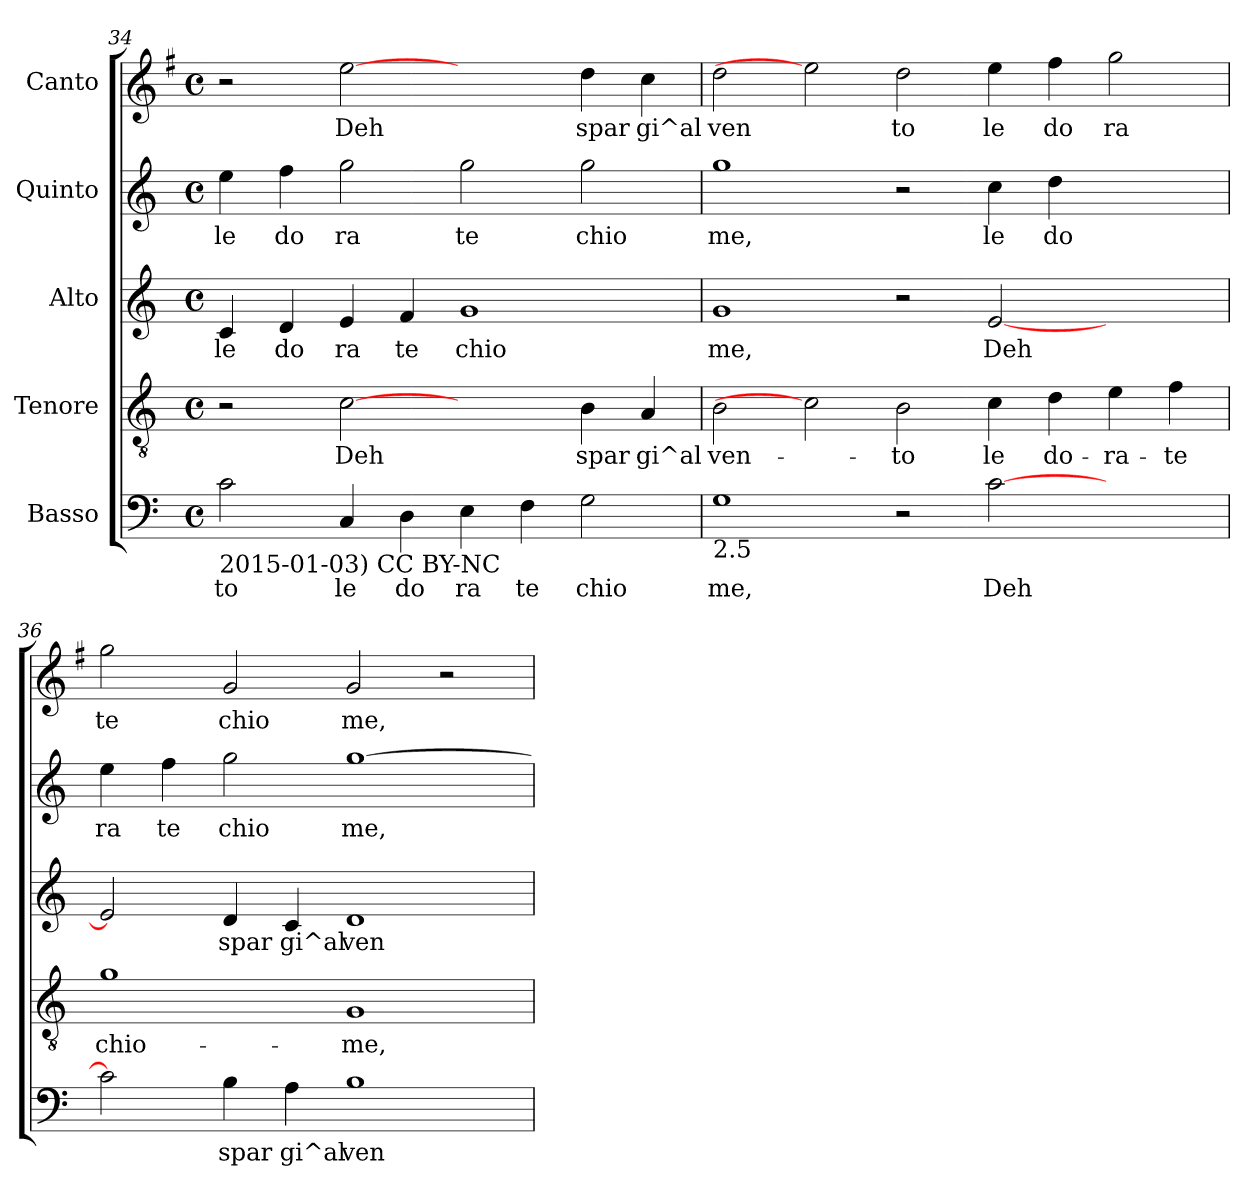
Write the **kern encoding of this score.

**kern	**text	**kern	**text	**kern	**text	**kern	**text	**kern	**text
*part5	*part5	*part4	*part4	*part3	*part3	*part2	*part2	*part1	*part1
*staff5	*staff5	*staff4	*staff4	*staff3	*staff3	*staff2	*staff2	*staff1	*staff1
*I"Basso	*	*I"Tenore	*	*I"Alto	*	*I"Quinto	*	*I"Canto	*
*clefF4	*	*clefGv2	*	*clefG2	*	*clefG2	*	*clefG2	*
*	*	*	*	*	*	*	*	*ITrd-3c-5	*
*k[]	*	*k[]	*	*k[]	*	*k[]	*	*k[]	*
*C:	*	*C:	*	*C:	*	*C:	*	*C:	*
*M4/4	*	*M4/4	*	*M4/4	*	*M4/4	*	*M4/4	*
*met(c)	*	*met(c)	*	*met(c)	*	*met(c)	*	*met(c)	*
=34	=34	=34	=34	=34	=34	=34	=34	=34	=34
!LO:TX:b:t=2015-01-03) CC BY-NC	!	!	!	!	!	!	!	!	!
!	!LO:LY:b:cj	!	!	!	!LO:LY:b:cj	!	!LO:LY:b:cj	!	!
2c\	to	2r	.	4c/	le	4ee\	le	2r	.
!	!	!	!	!	!LO:LY:b:cj	!	!LO:LY:b:cj	!	!
.	.	.	.	4d/	do	4ff\	do	.	.
!	!LO:LY:b:cj	!	!LO:LY:b:cj	!	!LO:LY:b:cj	!	!LO:LY:b:cj	!	!LO:LY:b:cj
4C/	le	[2c	Deh	4e/	ra	2gg\	ra	[2aa	Deh
!	!LO:LY:b:cj	!	!	!	!LO:LY:b:cj	!	!	!	!
4D\	do	.	.	4f/	te	.	.	.	.
!	!LO:LY:b:cj	!	!	!	!LO:LY:b:cj	!	!LO:LY:b:cj	!	!
4E\	ra	2ryy	.	1g	chio	2gg\	te	2ryy	.
!	!LO:LY:b:cj	!	!	!	!	!	!	!	!
4F\	te	.	.	.	.	.	.	.	.
!	!LO:LY:b:cj	!	!LO:LY:b:cj	!	!	!	!LO:LY:b:cj	!	!LO:LY:b:cj
2G\	chio	4B\	spar	.	.	2gg\	chio	4gg\	spar
!	!	!	!LO:LY:b:cj	!	!	!	!	!	!LO:LY:b:cj
.	.	4A/	gi^al	.	.	.	.	4ff\	gi^al
!!LO:PB:g=z
=35	=35	=35	=35	=35	=35	=35	=35	=35	=35
!LO:TX:b:t=2.5	!	!	!	!	!	!	!	!	!
!	!LO:LY:b:cj	!	!LO:LY:b:cj	!	!LO:LY:b:cj	!	!LO:LY:b:cj	!	!LO:LY:b:cj
1G	me,	2B\	ven-	1g	me,	1gg	me,	2gg\	ven
.	.	2c]	.	.	.	.	.	2aa]	.
!	!	!	!LO:LY:b:cj	!	!	!	!	!	!LO:LY:b:cj
2r	.	2B\	-to	2r	.	2r	.	2gg\	to
!	!LO:LY:b:cj	!	!LO:LY:b:cj	!	!LO:LY:b:cj	!	!LO:LY:b:cj	!	!LO:LY:b:cj
[>2c\	Deh	4c\	le	[<2e/	Deh	4cc\	le	4aa\	le
!	!	!	!LO:LY:b:cj	!	!	!	!LO:LY:b:cj	!	!LO:LY:b:cj
.	.	4d\	do-	.	.	4dd\	do	4bb\	do
!	!	!	!LO:LY:b:cj	!	!	!	!	!	!LO:LY:b:cj
2ryy	.	4e\	-ra-	2ryy	.	2ryy	.	2ccc\	ra
!	!	!	!LO:LY:b:cj	!	!	!	!	!	!
.	.	4f\	-te	.	.	.	.	.	.
=36	=36	=36	=36	=36	=36	=36	=36	=36	=36
!	!LO:LY:b:cj	!	!LO:LY:b:cj	!	!LO:LY:b:cj	!	!LO:LY:b:cj	!	!LO:LY:b:cj
2c\]	.	1g	chio-	2e/]	.	4ee\	ra	2ccc\	te
!	!	!	!	!	!	!	!LO:LY:b:cj	!	!
.	.	.	.	.	.	4ff\	te	.	.
!	!LO:LY:b:cj	!	!	!	!LO:LY:b:cj	!	!LO:LY:b:cj	!	!LO:LY:b:cj
4B\	spar	.	.	4d/	spar	2gg\	chio	2cc/	chio
!	!LO:LY:b:cj	!	!	!	!LO:LY:b:cj	!	!	!	!
4A\	gi^al	.	.	4c/	gi^al	.	.	.	.
!	!LO:LY:b:cj	!	!LO:LY:b:cj	!	!LO:LY:b:cj	!	!LO:LY:b:cj	!	!LO:LY:b:cj
1B	ven	1G	-me,	1d	ven	[>1gg	me,	2cc/	me,
.	.	.	.	.	.	.	.	2r	.
=	=	=	=	=	=	=	=	=	=
*-	*-	*-	*-	*-	*-	*-	*-	*-	*-
